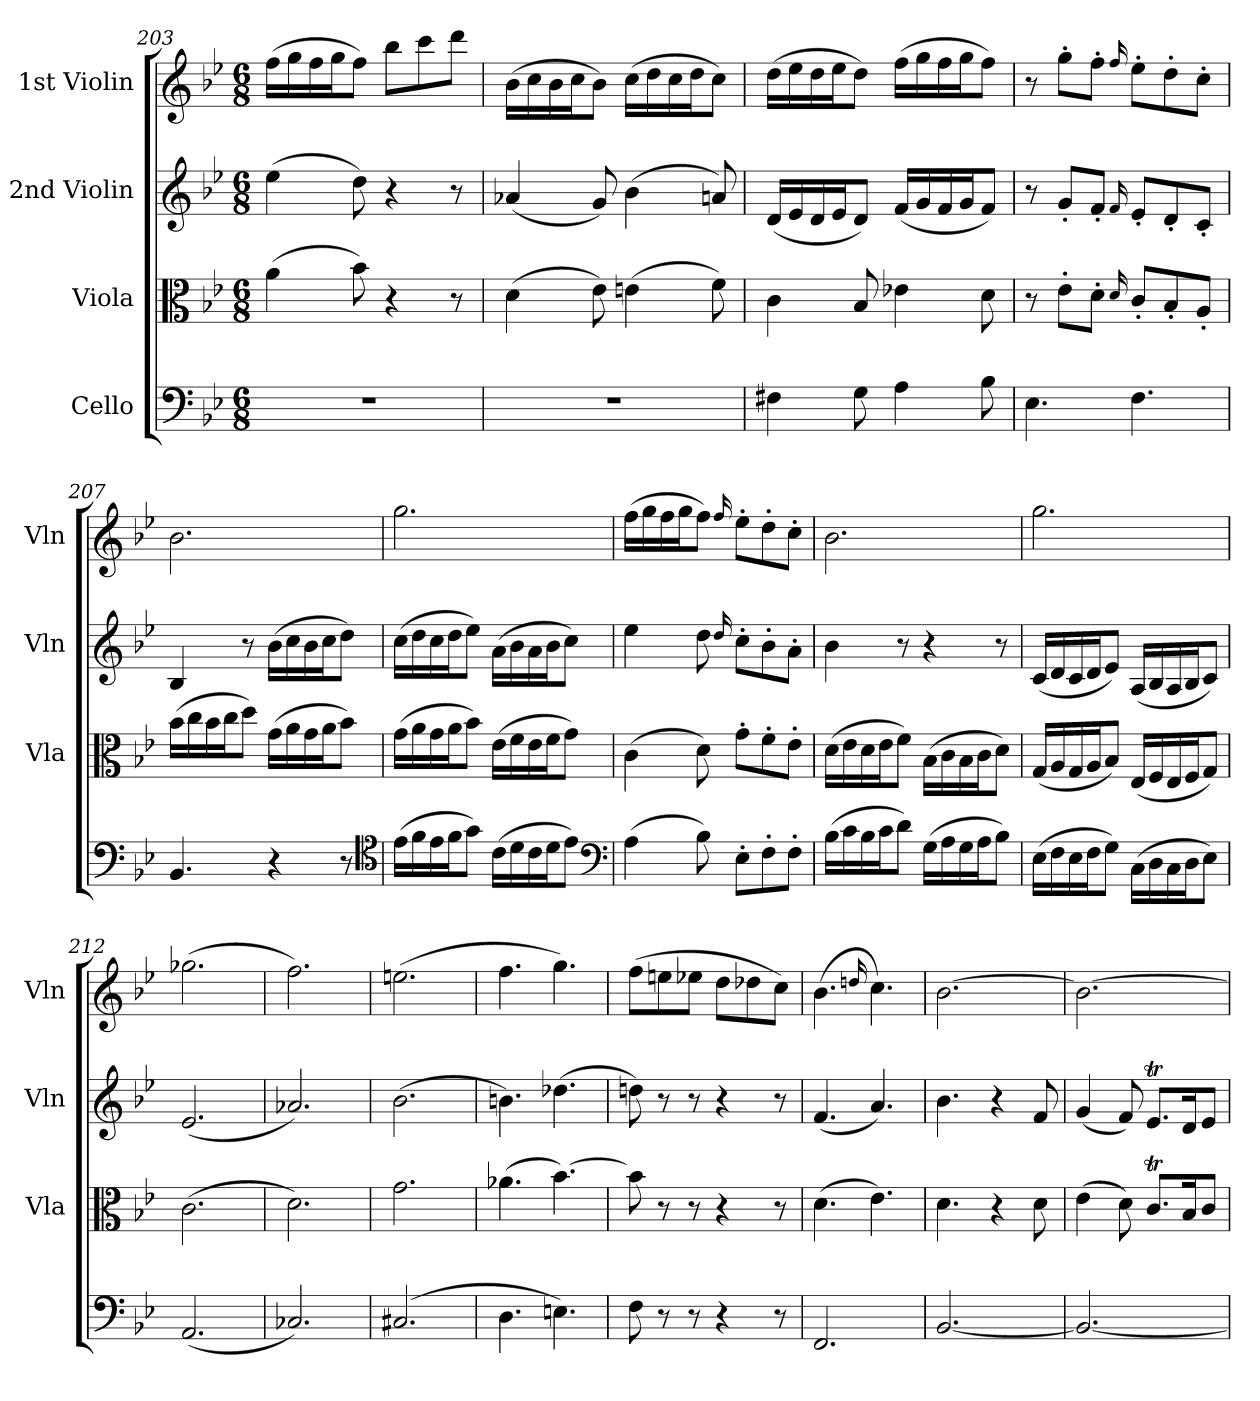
**kern	**kern	**kern	**kern
*part4	*part3	*part2	*part1
*staff4	*staff3	*staff2	*staff1
*I"Cello	*I"Viola	*I"2nd Violin	*I"1st Violin
*	*I'Vla	*I'Vln	*I'Vln
*clefF4	*clefC3	*clefG2	*clefG2
*k[b-e-]	*k[b-e-]	*k[b-e-]	*k[b-e-]
*B-:	*B-:	*B-:	*B-:
*M6/8	*M6/8	*M6/8	*M6/8
=203	=203	=203	=203
2.r	(4a	(4ee-	(16ffLL
.	.	.	16gg
.	.	.	16ff
.	.	.	16ggJ
.	8b-)	8dd)	8ffJ)
.	4r	4r	8bb-L
.	.	.	8ccc
.	8r	8r	8dddJ
=204	=204	=204	=204
2.r	(4d	(4a-X	(16b-LL
.	.	.	16cc
.	.	.	16b-
.	.	.	16ccJ
.	8e-)	8g)	8b-J)
.	(4en	(4b-	(16ccLL
.	.	.	16dd
.	.	.	16cc
.	.	.	16ddJ
.	8f)	8an)	8ccJ)
=205	=205	=205	=205
4F#X	4c	(16dLL	(16ddLL
.	.	16e-	16ee-
.	.	16d	16dd
.	.	16e-J	16ee-J
8G	8B-	8dJ)	8ddJ)
4A	4e-X	(16fLL	(16ffLL
.	.	16g	16gg
.	.	16f	16ff
.	.	16gJ	16ggJ
8B-	8d	8fJ)	8ffJ)
=206	=206	=206	=206
4.E-	8r	8r	8r
.	8e-'L	8g'L	8gg'L
.	8d'J	8f'J	8ff'J
.	16qqd/	16qqf/	16qqff/
4.F	8c'L	8e-'L	8ee-'L
.	8B-'	8d'	8dd'
.	8A'J	8c'J	8cc'J
=207	=207	=207	=207
4.BB-	(16b-LL	4B-	2.b-
.	16cc	.	.
.	16b-	.	.
.	16ccJ	.	.
.	8ddJ)	8r	.
4r	(16gLL	(16b-LL	.
.	16a	16cc	.
.	16g	16b-	.
.	16aJ	16ccJ	.
8r	8b-J)	8ddJ)	.
*clefC4	*	*	*
=208	=208	=208	=208
(16e-LL	(16gLL	(16ccLL	2.gg
16f	16a	16dd	.
16e-	16g	16cc	.
16fJ	16aJ	16ddJ	.
8gJ)	8b-J)	8ee-J)	.
(16cLL	(16e-LL	(16aLL	.
16d	16f	16b-	.
16c	16e-	16a	.
16dJ	16fJ	16b-J	.
8e-J)	8gJ)	8ccJ)	.
*clefF4	*	*	*
=209	=209	=209	=209
(4A	(4c	4ee-	(16ffLL
.	.	.	16gg
.	.	.	16ff
.	.	.	16ggJ
8B-)	8d)	8dd	8ffJ)
.	.	16qqdd/	16qqff/
8E-'L	8g'L	8cc'L	8ee-'L
8F'	8f'	8b-'	8dd'
8F'J	8e-'J	8a'J	8cc'J
=210	=210	=210	=210
(16B-LL	(16dLL	4b-	2.b-
16c	16e-	.	.
16B-	16d	.	.
16cJ	16e-J	.	.
8dJ)	8fJ)	8r	.
(16GLL	(16B-LL	4r	.
16A	16c	.	.
16G	16B-	.	.
16AJ	16cJ	.	.
8B-J)	8dJ)	8r	.
=211	=211	=211	=211
(16E-LL	(16GLL	(16cLL	2.gg
16F	16A	16d	.
16E-	16G	16c	.
16FJ	16AJ	16dJ	.
8GJ)	8B-J)	8e-J)	.
(16CLL	(16E-LL	(16ALL	.
16D	16F	16B-	.
16C	16E-	16A	.
16DJ	16FJ	16B-J	.
8E-J)	8GJ)	8cJ)	.
=212	=212	=212	=212
(2.AA	(2.c	(2.e-	(2.gg-X
=213	=213	=213	=213
2.C-X)	2.d)	2.a-X)	2.ff)
=214	=214	=214	=214
(2.C#X	2.g	(2.b-	(2.een
=215	=215	=215	=215
4.D	(4.a-X	4.bn)	4.ff
4.En)	[4.b-)	(4.dd-X	4.gg)
=216	=216	=216	=216
8F	8b-]	8ddn)	(8ffL
8r	8r	8r	8een
8r	8r	8r	8ee-XJ
4r	4r	4r	8ddL
.	.	.	8dd-X
8r	8r	8r	8ccJ)
=217	=217	=217	=217
2.FF	(4.d	(4.f	(4.b-
.	.	.	16qqddn/
.	4.e-)	4.a)	4.cc)
=218	=218	=218	=218
[2.BB-	4.d	4.b-	[2.b-
.	4r	4r	.
.	8d	8f	.
=219	=219	=219	=219
2.BB-_	(4e-	(4g	2.b-_
.	8d)	8f)	.
.	8.cTL	8.e-TL	.
.	16B-K	16dK	.
.	8cJ	8e-J	.
=	=	=	=
*-	*-	*-	*-
